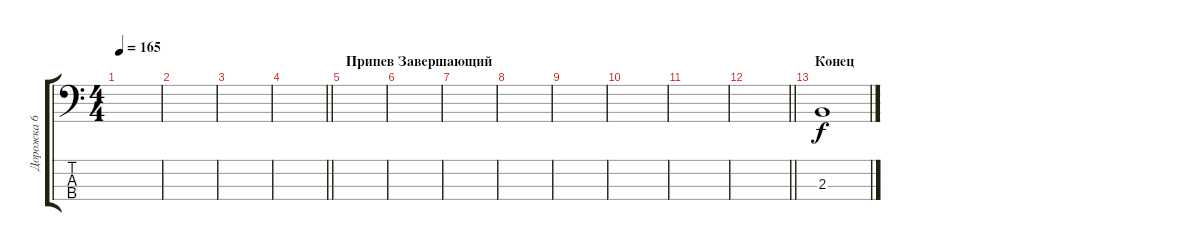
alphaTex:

\track ("Дорожка 6" "Дорожка 6") {instrument electricbassfinger}
\staff {score tabs}
\tuning (G2 D2 A1 E1) {hide}
\ts (4 4)
\tempo 165
\clef f4
\ks c
|
|
|
\barLineRight lightlight
|
\section ("" "Припев Завершающий ")
|
|
|
|
|
|
|
\barLineRight lightlight
|
\section ("" "Конец")
2.3.1
